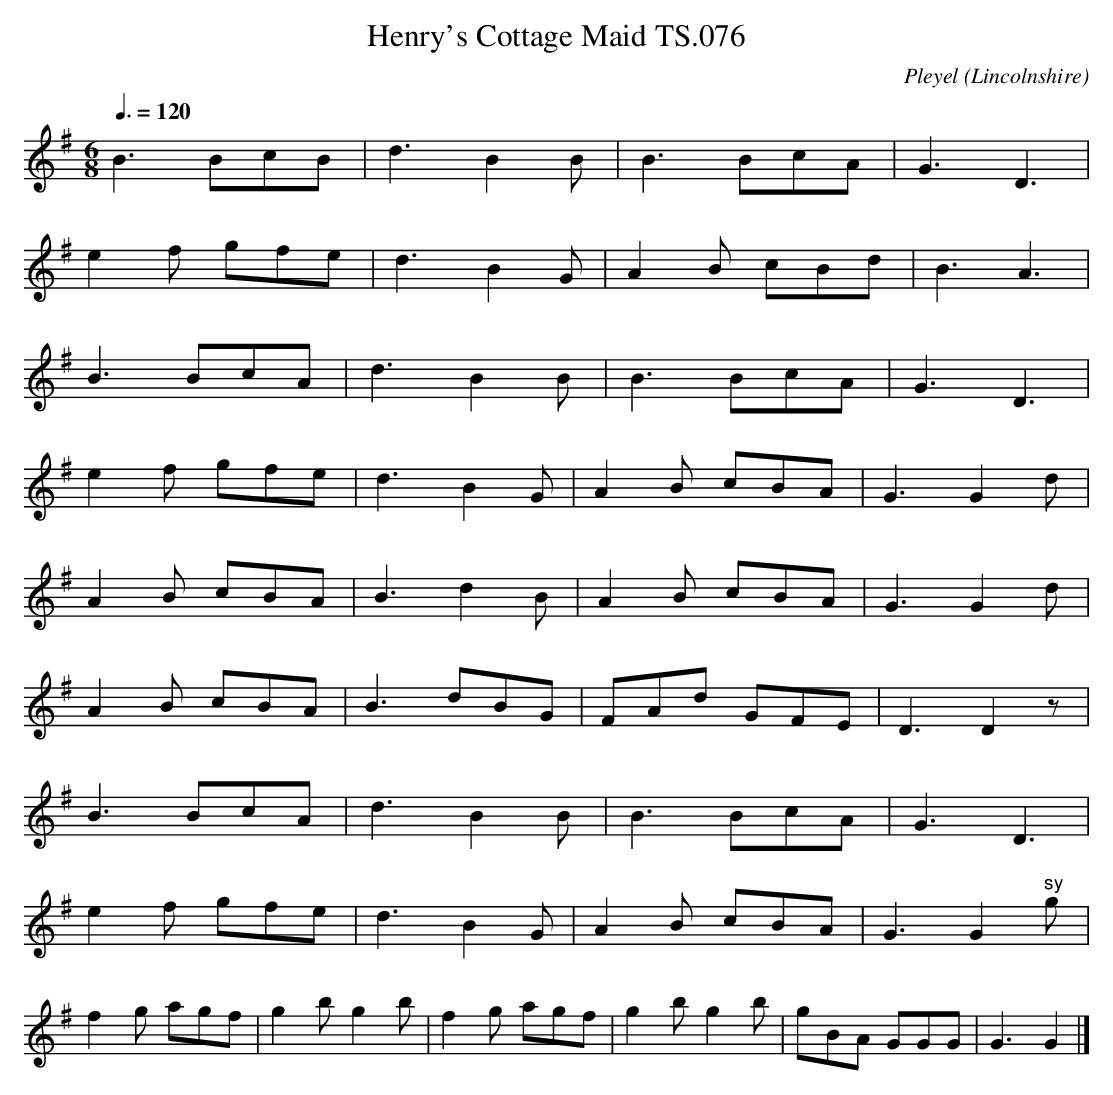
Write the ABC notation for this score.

X:1
T:Henry's Cottage Maid TS.076
C:Pleyel
L:1/8
M:6/8
O:Lincolnshire
Q:3/8=120
K:G
B3BcB|d3B2B|B3BcA|G3D3|!
e2f gfe|d3B2G|A2B cBd|B3A3|!
B3BcA|d3B2B|B3BcA|G3D3|!
e2f gfe|d3B2G|A2B cBA|G3G2d|!
A2B cBA|B3d2B|A2B cBA|G3G2d|!
A2B cBA|B3dBG|FAd GFE|D3D2z|!
B3BcA|d3B2B|B3BcA|G3D3|!
e2f gfe|d3B2G|A2B cBA|G3G2"sy"g|!
f2g agf|g2bg2b|f2g agf|g2bg2b|gBA GGG|G3 G2|]
